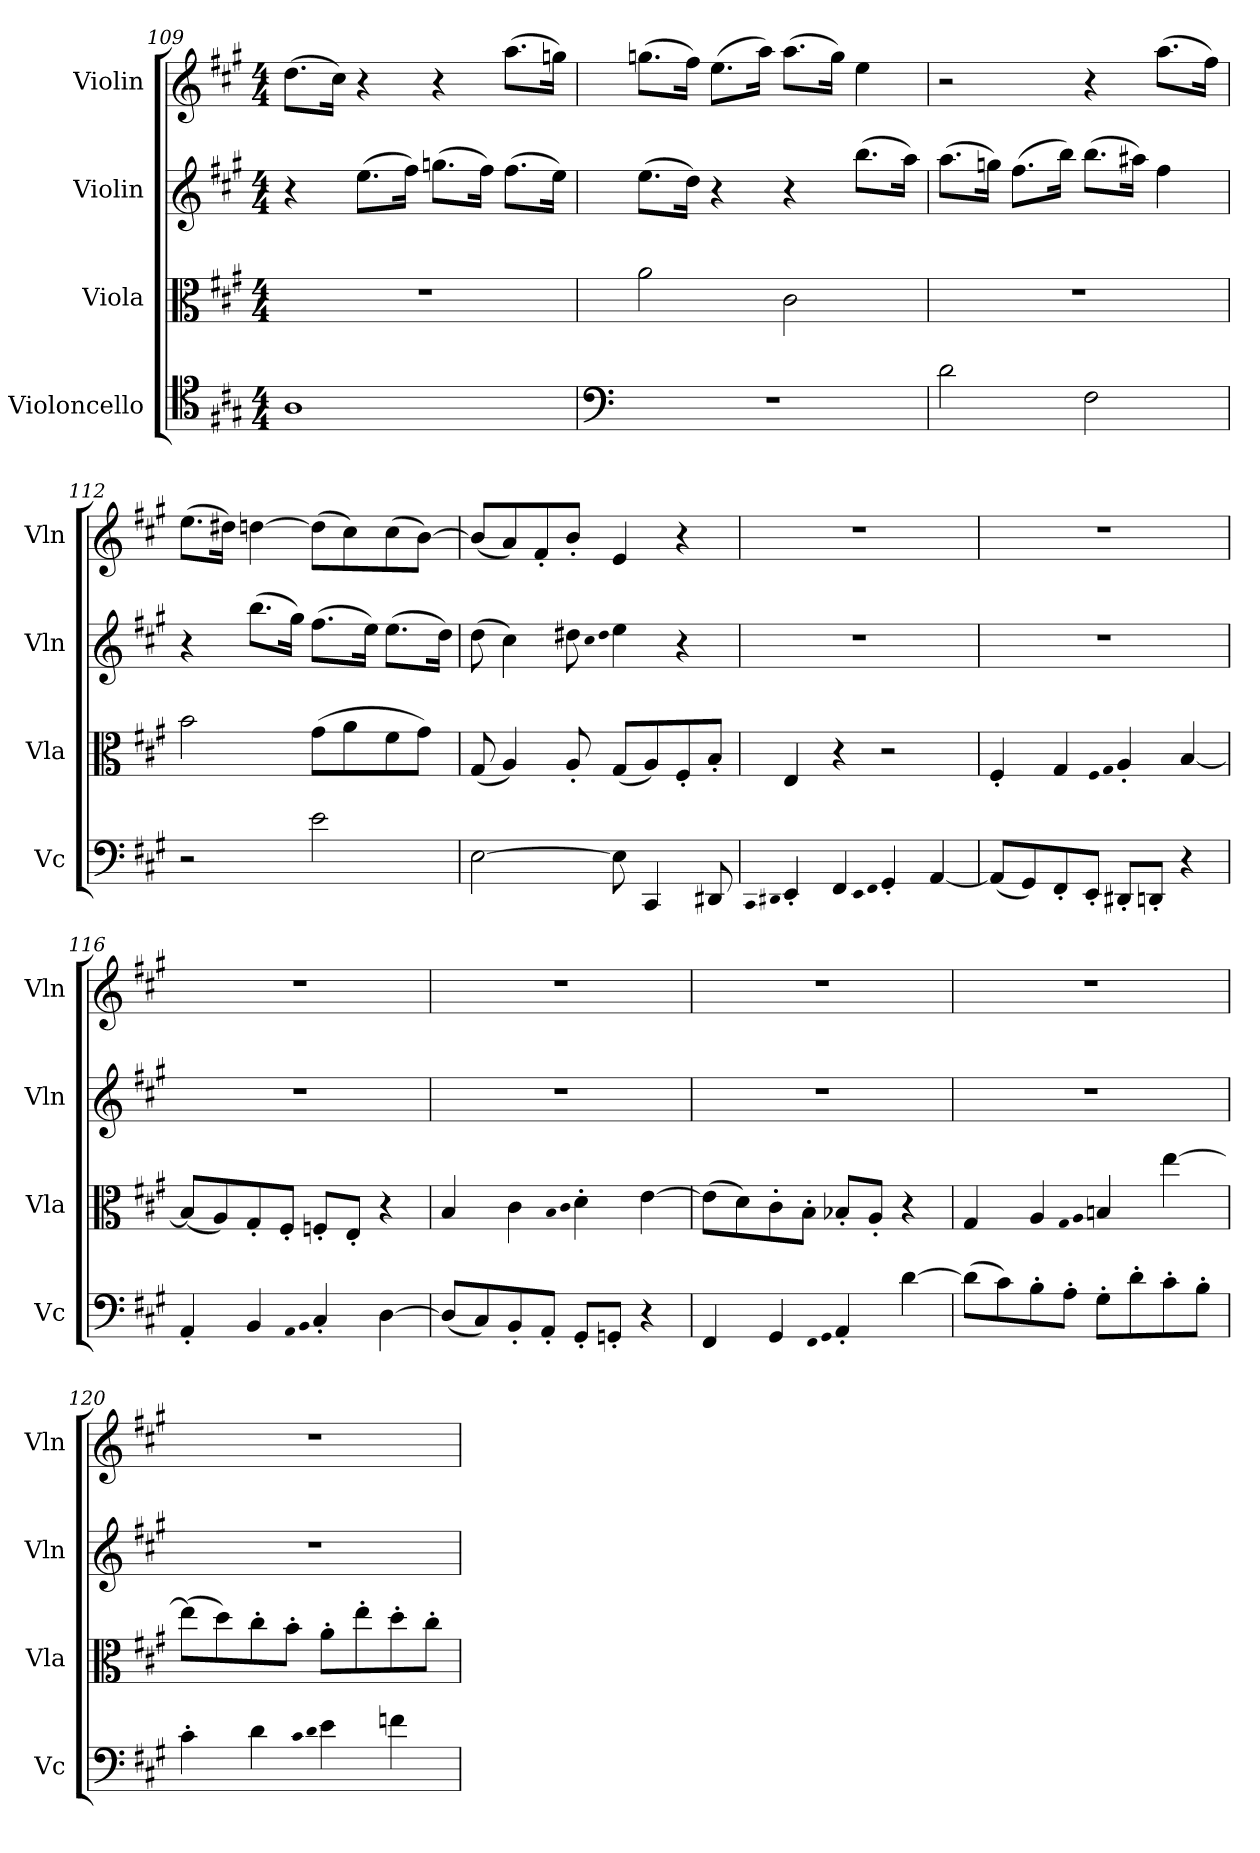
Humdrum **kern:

**kern	**kern	**kern	**kern
*part4	*part3	*part2	*part1
*staff4	*staff3	*staff2	*staff1
*I"Violoncello	*I"Viola	*I"Violin	*I"Violin
*I'Vc	*I'Vla	*I'Vln	*I'Vln
*clefC4	*clefC3	*clefG2	*clefG2
*k[f#c#g#]	*k[f#c#g#]	*k[f#c#g#]	*k[f#c#g#]
*M4/4	*M4/4	*M4/4	*M4/4
=109	=109	=109	=109
1A	1r	4r	(8.dd\L
.	.	.	16cc#\Jk)
.	.	(8.ee\L	4r
.	.	16ff#\Jk)	.
.	.	(8.ggn\L	4r
.	.	16ff#\Jk)	.
.	.	(8.ff#\L	(8.aa\L
.	.	16ee\Jk)	16ggn\Jk)
=110	=110	=110	=110
*clefF4	*	*	*
1r	2a\	(8.ee\L	(8.ggn\L
.	.	16dd\Jk)	16ff#\Jk)
.	.	4r	(8.ee\L
.	.	.	16aa\Jk)
.	2c#\	4r	(8.aa\L
.	.	.	16gg\Jk)
.	.	(8.bb\L	4ee\
.	.	16aa\Jk)	.
=111	=111	=111	=111
2d\	1r	(8.aa\L	2r
.	.	16ggn\Jk)	.
.	.	(8.ff#\L	.
.	.	16bb\Jk)	.
2F#\	.	(8.bb\L	4r
.	.	16aa#X\Jk)	.
.	.	4ff#\	(8.aa\L
.	.	.	16ff#\Jk)
=112	=112	=112	=112
2r	2b\	4r	(8.ee\L
.	.	.	16dd#X\Jk)
.	.	(8.bb\L	[4ddn\
.	.	16gg#\Jk)	.
2e\	(8g#\L	(8.ff#\L	(8dd\L]
.	8a\	.	8cc#\)
.	.	16ee\Jk)	.
.	8f#\	(8.ee\L	(8cc#\
.	8g#\J)	.	[8b\J)
.	.	16dd\Jk)	.
=113	=113	=113	=113
[2E\	(8G#/	(8dd\	(8b/L]
.	4A/)	4cc#\)	8a/)
.	.	.	8f#'/
.	8A'/	8dd#X\	8b'/J
.	.	qcc#	.
.	.	qdd#	.
8E\]	(8G#/L	4ee\	4e/
4CC#/	8A/)	.	.
.	8F#'/	4r	4r
8DD#X/	8B'/J	.	.
=114	=114	=114	=114
qCC#	.	.	.
qDD#X	.	.	.
4EE'/	4E/	1r	1r
4FF#/	4r	.	.
qEE	.	.	.
qFF#	.	.	.
4GG#'/	2r	.	.
[4AA/	.	.	.
=115	=115	=115	=115
(8AA/L]	4F#'/	1r	1r
8GG#/)	.	.	.
8FF#'/	4G#/	.	.
8EE'/J	.	.	.
.	qF#	.	.
.	qG#	.	.
8DD#X'/L	4A'/	.	.
8DDn'/J	.	.	.
4r	[4B/	.	.
=116	=116	=116	=116
4AA'/	(8B/L]	1r	1r
.	8A/)	.	.
4BB/	8G#'/	.	.
.	8F#'/J	.	.
qAA	.	.	.
qBB	.	.	.
4C#'/	8Fn'/L	.	.
.	8E'/J	.	.
[4D\	4r	.	.
=117	=117	=117	=117
(8D/L]	4B/	1r	1r
8C#/)	.	.	.
8BB'/	4c#\	.	.
8AA'/J	.	.	.
.	qB	.	.
.	qc#	.	.
8GG#'/L	4d'\	.	.
8GGn'/J	.	.	.
4r	[4e\	.	.
=118	=118	=118	=118
4FF#/	(8e\L]	1r	1r
.	8d\)	.	.
4GG#/	8c#'\	.	.
.	8B'\J	.	.
qFF#	.	.	.
qGG#	.	.	.
4AA'/	8B-X'/L	.	.
.	8A'/J	.	.
[4d\	4r	.	.
=119	=119	=119	=119
(8d\L]	4G#/	1r	1r
8c#\)	.	.	.
8B'\	4A/	.	.
8A'\J	.	.	.
.	qG#	.	.
.	qA	.	.
8G#'\L	4Bn/	.	.
8d'\	.	.	.
8c#'\	[4ee\	.	.
8B'\J	.	.	.
=120	=120	=120	=120
4c#'\	(8ee\L]	1r	1r
.	8dd\)	.	.
4d\	8cc#'\	.	.
.	8b'\J	.	.
qc#	.	.	.
qd	.	.	.
4e\	8a'\L	.	.
.	8ee'\	.	.
4fn\	8dd'\	.	.
.	8cc#'\J	.	.
=	=	=	=
*-	*-	*-	*-
